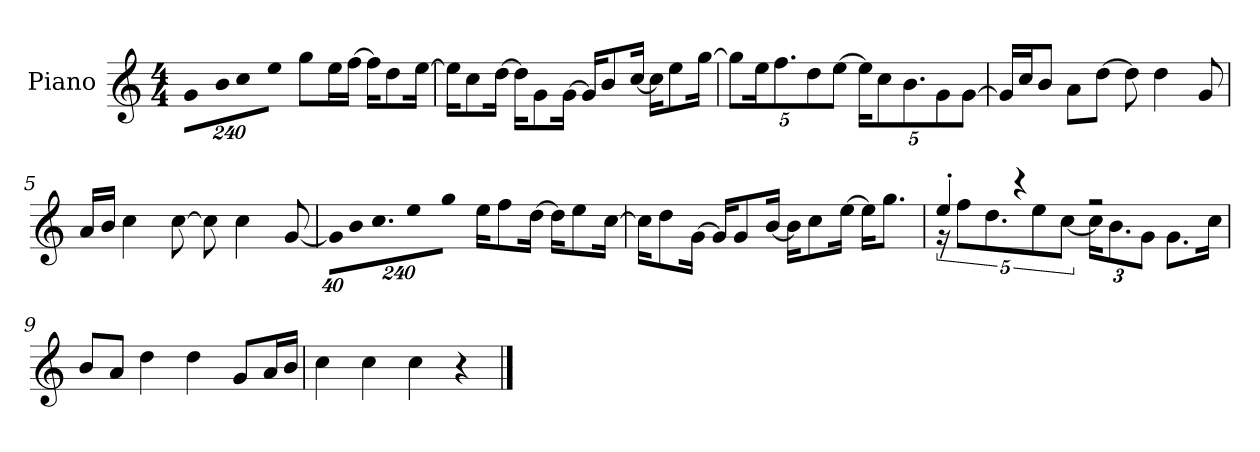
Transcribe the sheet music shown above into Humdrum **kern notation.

**kern
*part1
*staff1
*I"Piano
*I'P-no
*clefG2
*k[]
*M4/4
*MM90
*Xbrackettup
=1
!LO:N:vis=8
960%137g\L
!LO:N:vis=16
1920%137b\K
!LO:N:vis=8
960%137cc\
!LO:N:vis=8
960%137ee\J
8gg\L
16ee\L
[16ff\JJ
16ff\KL]
8dd\
[16ee\Jk
=2
16ee\KL]
8cc\
[16dd\Jk
16dd\KL]
8g\
[16g\Jk
16g/KL]
8b/
[16cc/Jk
16cc\KL]
8ee\
[16gg\Jk
=3
10gg\L]
20ee\K
10.ff\
10dd\
[10ee\J
20ee\KL]
10cc\
10.b\
10g\
[10g\J
=4
16g/LL]
16cc/J
8b/J
8a\L
[8dd\J
8dd\]
4dd\
8g/
!!LO:LB:g=z
=5
16a/LL
16b/JJ
4cc\
[8cc\
8cc\]
4cc\
[8g/
=6
!LO:N:vis=32
640%23g\KLL]
!LO:N:vis=16
1920%137b\
!LO:N:vis=16.
960%103cc\J
!LO:N:vis=8
960%137ee\
!LO:N:vis=8
960%137gg\J
16ee\KL
8ff\
[16dd\Jk
16dd\KL]
8ee\
[16cc\Jk
=7
16cc\KL]
8dd\
[16g\Jk
16g/KL]
8g/
[16b/Jk
16b\KL]
8cc\
[16ee\Jk
16ee\KL]
8.gg\J
=8
*^
*	*brackettup
4ee'/	20r
.	10ff\L
.	10.dd\
4r	.
.	10ee\
.	[10cc\J
*	*Xbrackettup
2r	24cc\KL]
.	12.b\
.	12g\J
.	8.g\L
.	16cc\Jk
*v	*v
!!LO:LB:g=z
=9
8b/L
8a/J
4dd\
4dd\
8g/L
16a/L
16b/JJ
=10
4cc\
4cc\
4cc\
4r
==
*-
